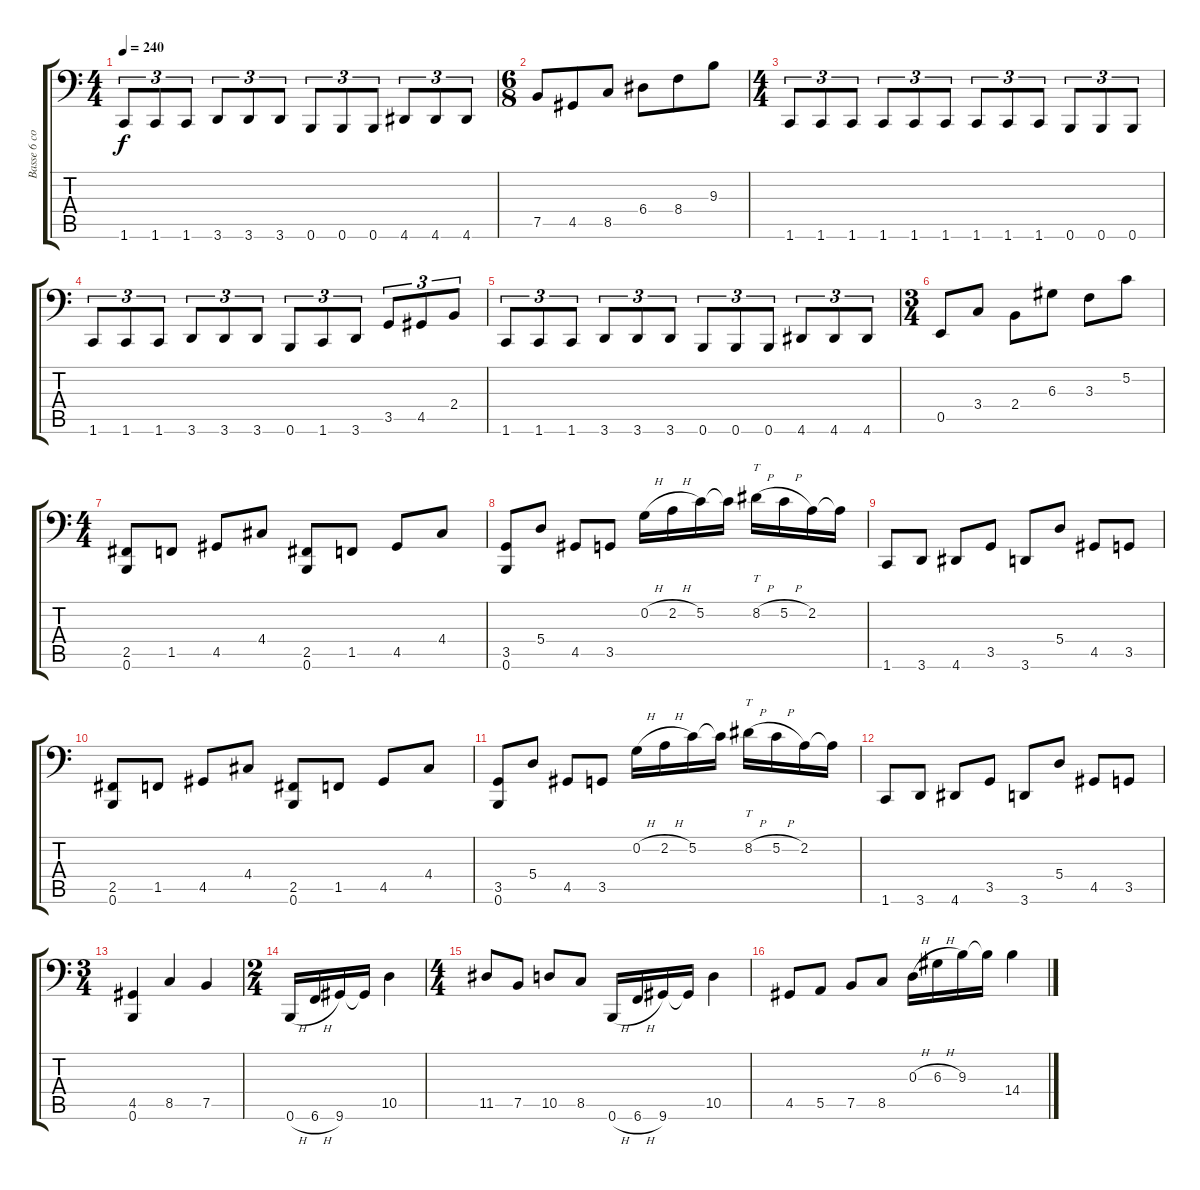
\track ("Basse 6 cordes" "Basse 6 co") {instrument electricbassfinger}
\staff {score tabs}
\tuning (C3 G2 D2 A1 E1 B0) {hide}
\ts (4 4)
\tempo 240
\clef f4
\ks c
1.6.8{tu (3 2) dy f} 1.6.8{tu (3 2)} 1.6.8{tu (3 2)} 3.6.8{tu (3 2)} 3.6.8{tu (3 2)} 3.6.8{tu (3 2)} 0.6.8{tu (3 2)} 0.6.8{tu (3 2)} 0.6.8{tu (3 2)} 4.6.8{tu (3 2)} 4.6.8{tu (3 2)} 4.6.8{tu (3 2)} |
\ts (6 8)
7.5.8 4.5.8 8.5.8 6.4.8 8.4.8 9.3.8 |
\ts (4 4)
1.6.8{tu (3 2)} 1.6.8{tu (3 2)} 1.6.8{tu (3 2)} 1.6.8{tu (3 2)} 1.6.8{tu (3 2)} 1.6.8{tu (3 2)} 1.6.8{tu (3 2)} 1.6.8{tu (3 2)} 1.6.8{tu (3 2)} 0.6.8{tu (3 2)} 0.6.8{tu (3 2)} 0.6.8{tu (3 2)} |
1.6.8{tu (3 2)} 1.6.8{tu (3 2)} 1.6.8{tu (3 2)} 3.6.8{tu (3 2)} 3.6.8{tu (3 2)} 3.6.8{tu (3 2)} 0.6.8{tu (3 2)} 1.6.8{tu (3 2)} 3.6.8{tu (3 2)} 3.5.8{tu (3 2)} 4.5.8{tu (3 2)} 2.4.8{tu (3 2)} |
1.6.8{tu (3 2)} 1.6.8{tu (3 2)} 1.6.8{tu (3 2)} 3.6.8{tu (3 2)} 3.6.8{tu (3 2)} 3.6.8{tu (3 2)} 0.6.8{tu (3 2)} 0.6.8{tu (3 2)} 0.6.8{tu (3 2)} 4.6.8{tu (3 2)} 4.6.8{tu (3 2)} 4.6.8{tu (3 2)} |
\ts (3 4)
0.5.8 3.4.8 2.4.8 6.3.8 3.3.8 5.2.8 |
\ts (4 4)
(2.5 0.6).8 1.5.8 4.5.8 4.4.8 (2.5 0.6).8 1.5.8 4.5.8 4.4.8 |
(3.5 0.6).8 5.4.8 4.5.8 3.5.8 0.2{h}.16 2.2{h}.16 5.2.16 5.2{t}.16 8.2{h}.16{tt} 5.2{h}.16 2.2.16 2.2{t}.16 |
1.6.8 3.6.8 4.6.8 3.5.8 3.6.8 5.4.8 4.5.8 3.5.8 |
(2.5 0.6).8 1.5.8 4.5.8 4.4.8 (2.5 0.6).8 1.5.8 4.5.8 4.4.8 |
(3.5 0.6).8 5.4.8 4.5.8 3.5.8 0.2{h}.16 2.2{h}.16 5.2.16 5.2{t}.16 8.2{h}.16{tt} 5.2{h}.16 2.2.16 2.2{t}.16 |
1.6.8 3.6.8 4.6.8 3.5.8 3.6.8 5.4.8 4.5.8 3.5.8 |
\ts (3 4)
(4.5 0.6).4 8.5.4 7.5.4 |
\ts (2 4)
0.6{h}.16 6.6{h}.16 9.6.16 9.6{t}.16 10.5.4 |
\ts (4 4)
11.5.8 7.5.8 10.5.8 8.5.8 0.6{h}.16 6.6{h}.16 9.6.16 9.6{t}.16 10.5.4 |
4.5.8 5.5.8 7.5.8 8.5.8 0.3{h}.16 6.3{h}.16 9.3.16 9.3{t}.16 14.4.4
